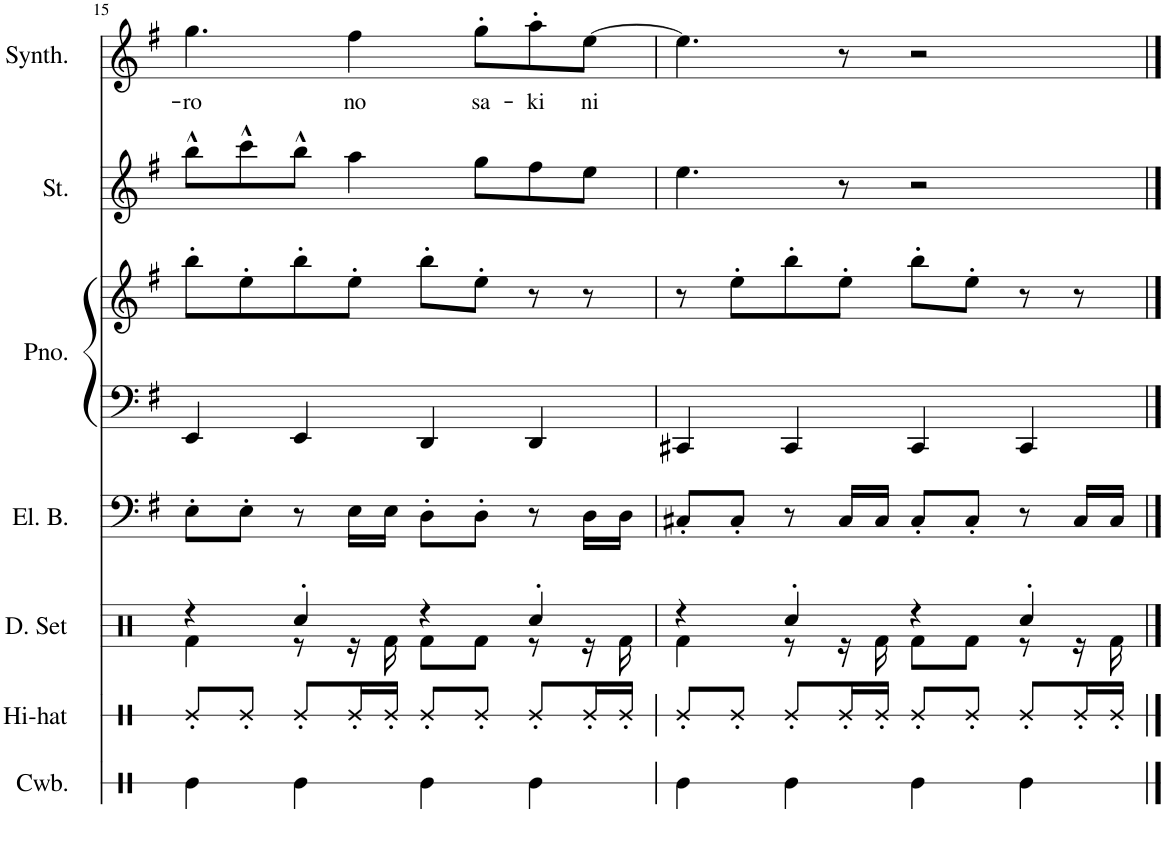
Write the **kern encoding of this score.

**kern	**kern	**kern	**kern	**kern	**kern	**kern	**kern	**text
*part7	*part6	*part5	*part4	*part3	*part3	*part2	*part1	*part1
*staff8	*staff7	*staff6	*staff5	*staff4	*staff3	*staff2	*staff1	*staff1
*I"Cowbell	*I"Hi-hat	*I"Drumset	*I"Electric Bass	*I"Piano	*	*I"Strings	*I"Sine Synthesizer	*
*I'Cwb.	*I'Hi-hat	*I'D. Set	*I'El. B.	*I'Pno.	*	*I'St.	*I'Synth.	*
!!LO:PB:g=z
*clefX	*clefX	*clefX	*clefF4	*clefF4	*clefG2	*clefG2	*clefG2	*
*	*	*	*Trd7c12	*	*	*	*	*
*k[]	*k[]	*k[]	*k[f#]	*k[f#]	*k[f#]	*k[f#]	*k[f#]	*
*M4/4	*M4/4	*M4/4	*M4/4	*M4/4	*M4/4	*M4/4	*M4/4	*
=15	=15	=15	=15	=15	=15	=15	=15	=15
*	*	*^	*	*	*	*	*	*
!	!	!	!	!	!	!	!	!	!LO:LY:b
4Re\	8Re'/L	4r	4Rf\	8E'\L	4EE/	8bb'\L	8bb^^\L	4.gg\	-ro
.	8Re'/J	.	.	8E'\J	.	8ee'\	8ccc^^\	.	.
4Re\	8Re'/L	4Rcc'/	8r	8r	4EE/	8bb'\	8bb^^\J	.	.
!	!	!	!	!	!	!	!	!	!LO:LY:b
.	16Re'/L	.	16r	16E\LL	.	8ee'\J	4aa\	4ff#\	no
.	16Re'/JJ	.	16Rf\	16E\JJ	.	.	.	.	.
4Re\	8Re'/L	4r	8Rf\L	8D'\L	4DD/	8bb'\L	.	.	.
!	!	!	!	!	!	!	!	!	!LO:LY:b
.	8Re'/J	.	8Rf\J	8D'\J	.	8ee'\J	8gg\L	8gg'\L	sa-
!	!	!	!	!	!	!	!	!	!LO:LY:b
4Re\	8Re'/L	4Rcc'/	8r	8r	4DD/	8r	8ff#\	8aa'\	-ki
!	!	!	!	!	!	!	!	!	!LO:LY:b
.	16Re'/L	.	16r	16D\LL	.	8r	8ee\J	[8ee\J	ni
.	16Re'/JJ	.	16Rf\	16D\JJ	.	.	.	.	.
=16	=16	=16	=16	=16	=16	=16	=16	=16	=16
4Re\	8Re'/L	4r	4Rf\	8C#X'/L	4CC#X/	8r	4.ee\	4.ee\]	.
.	8Re'/J	.	.	8C#'/J	.	8ee'\L	.	.	.
4Re\	8Re'/L	4Rcc'/	8r	8r	4CC#/	8bb'\	.	.	.
.	16Re'/L	.	16r	16C#/LL	.	8ee'\J	8r	8r	.
.	16Re'/JJ	.	16Rf\	16C#/JJ	.	.	.	.	.
4Re\	8Re'/L	4r	8Rf\L	8C#'/L	4CC#/	8bb'\L	2r	2r	.
.	8Re'/J	.	8Rf\J	8C#'/J	.	8ee'\J	.	.	.
4Re\	8Re'/L	4Rcc'/	8r	8r	4CC#/	8r	.	.	.
.	16Re'/L	.	16r	16C#/LL	.	8r	.	.	.
.	16Re'/JJ	.	16Rf\	16C#/JJ	.	.	.	.	.
*	*	*v	*v	*	*	*	*	*	*
==	==	==	==	==	==	==	==	==
*-	*-	*-	*-	*-	*-	*-	*-	*-
